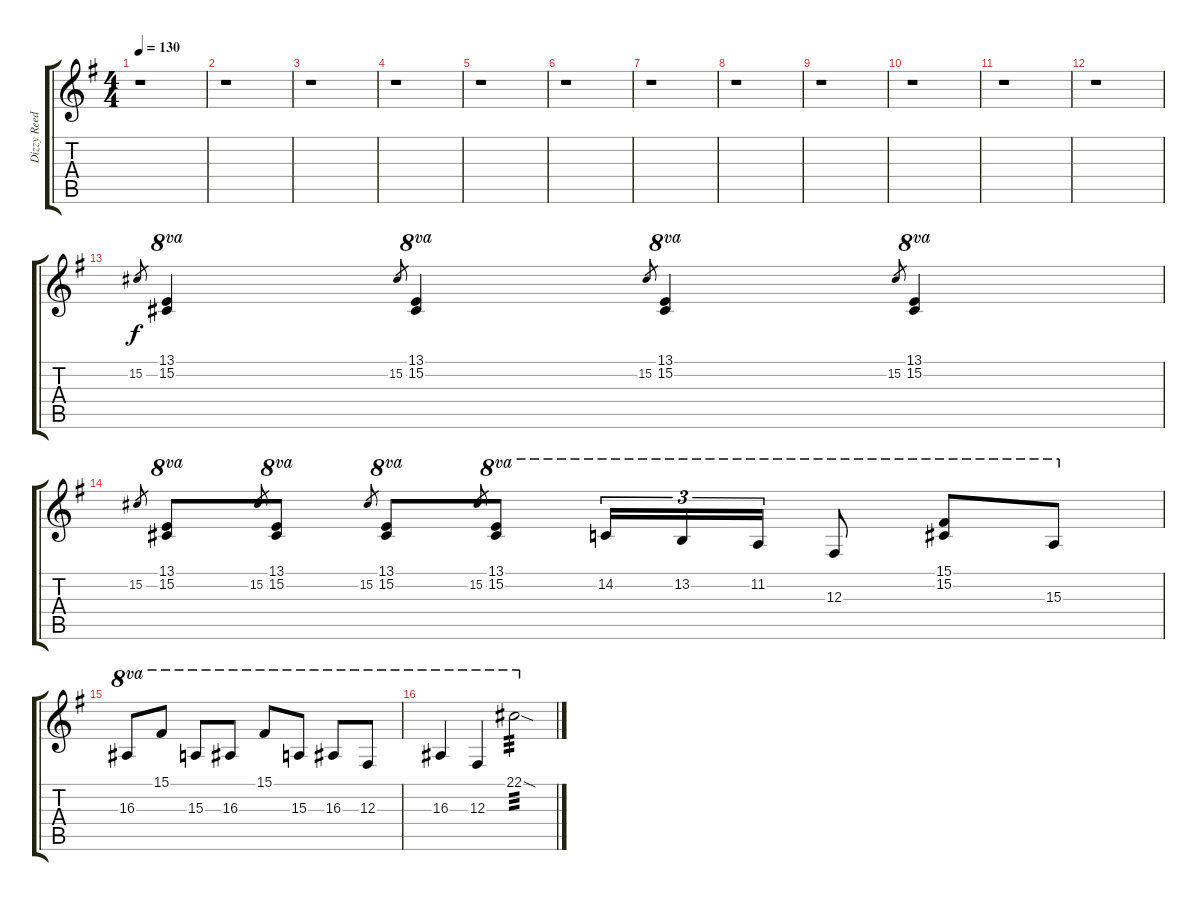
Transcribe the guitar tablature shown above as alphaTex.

\track ("Dizzy Reed - Piano" "Dizzy Reed") {instrument acousticgrandpiano}
\staff {score tabs}
\tuning (Eb4 Bb3 Gb3 Db3 Ab2 Eb2) {hide}
\ts (4 4)
\tempo 130
\clef g2
\ks g
r.1{dy f instrument acousticgrandpiano} |
r.1 |
r.1 |
r.1 |
r.1 |
r.1 |
r.1 |
r.1 |
r.1 |
r.1 |
r.1 |
r.1 |
15.2.8{gr} (13.1 15.2).4{ot 8va} 15.2.8{gr} (13.1 15.2).4{ot 8va} 15.2.8{gr} (13.1 15.2).4{ot 8va} 15.2.8{gr} (13.1 15.2).4{ot 8va} |
15.2.8{gr} (13.1 15.2).8{ot 8va} 15.2.8{gr} (13.1 15.2).8{ot 8va} 15.2.8{gr} (13.1 15.2).8{ot 8va} 15.2.8{gr} (13.1 15.2).8{ot 8va} 14.2.16{tu (3 2) ot 8va} 13.2.16{tu (3 2) ot 8va} 11.2.16{tu (3 2) ot 8va} 12.3.8{ot 8va} (15.1 15.2).8{ot 8va} 15.3.8{ot 8va} |
16.3.8{ot 8va} 15.1.8{ot 8va} 15.3.8{ot 8va} 16.3.8{ot 8va} 15.1.8{ot 8va} 15.3.8{ot 8va} 16.3.8{ot 8va} 12.3.8{ot 8va} |
16.3.4{ot 8va} 12.3.4{ot 8va} 22.1{sod}.2{ot 8va tp 3}
